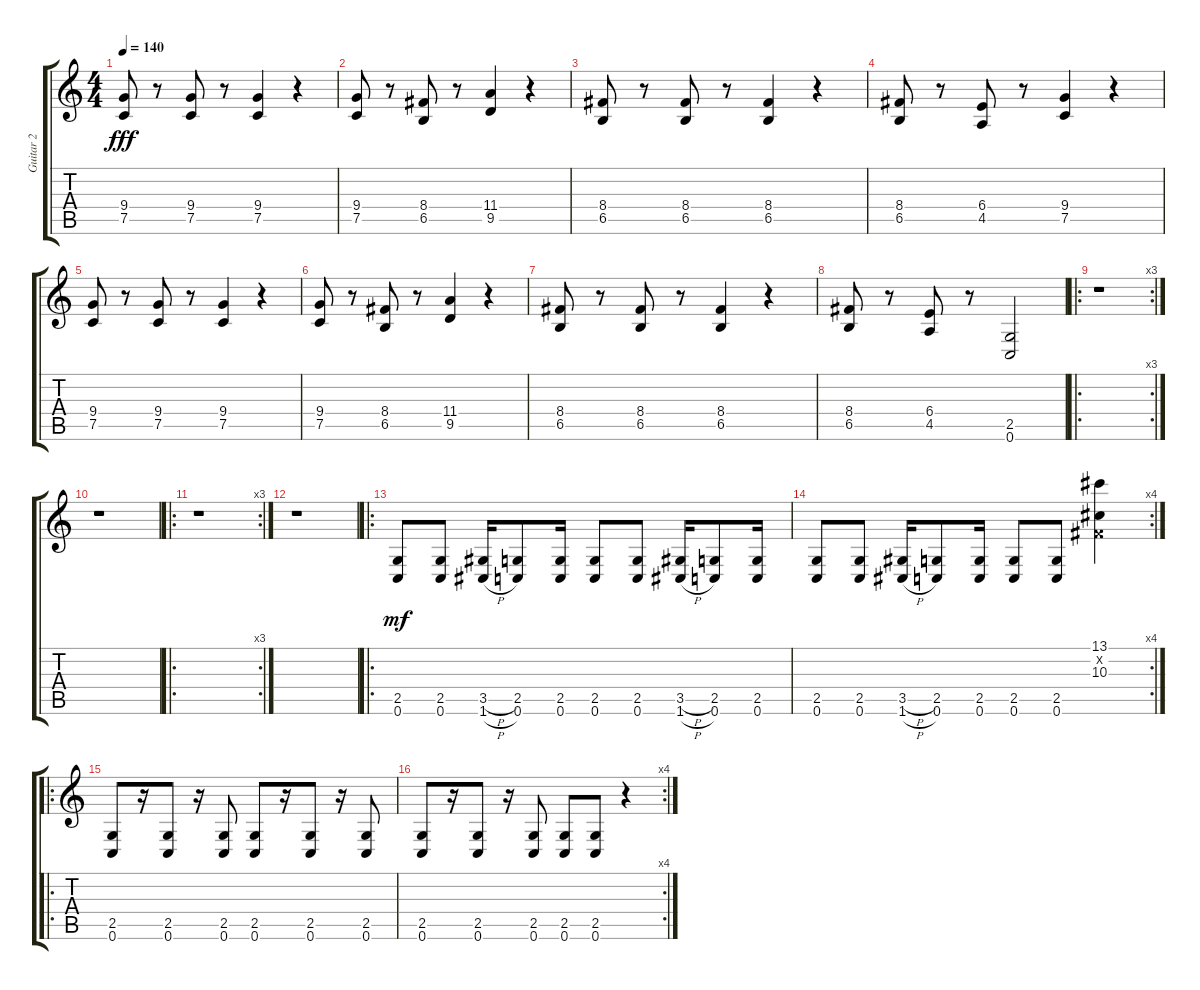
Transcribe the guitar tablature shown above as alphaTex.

\track ("Guitar 2" "Guitar 2") {instrument overdrivenguitar}
\staff {score tabs}
\tuning (C4 G3 Eb3 Bb2 F2 C2) {hide}
\ts (4 4)
\tempo 140
\clef g2
\ks c
(9.4 7.5).8{dy fff} r.8 (9.4 7.5).8 r.8 (9.4 7.5).4 r.4 |
(9.4 7.5).8 r.8 (8.4 6.5).8 r.8 (11.4 9.5).4 r.4 |
(8.4 6.5).8 r.8 (8.4 6.5).8 r.8 (8.4 6.5).4 r.4 |
(8.4 6.5).8 r.8 (6.4 4.5).8 r.8 (9.4 7.5).4 r.4 |
(9.4 7.5).8 r.8 (9.4 7.5).8 r.8 (9.4 7.5).4 r.4 |
(9.4 7.5).8 r.8 (8.4 6.5).8 r.8 (11.4 9.5).4 r.4 |
(8.4 6.5).8 r.8 (8.4 6.5).8 r.8 (8.4 6.5).4 r.4 |
(8.4 6.5).8 r.8 (6.4 4.5).8 r.8 (2.5 0.6).2 |
\ro
\rc 3
r.1 |
r.1 |
\ro
\rc 3
r.1 |
r.1 |
\ro
(2.5 0.6).8{dy mf} (2.5 0.6).8 (3.5{h} 1.6{h}).16 (2.5 0.6).8 (2.5 0.6).16 (2.5 0.6).8 (2.5 0.6).8 (3.5{h} 1.6{h}).16 (2.5 0.6).8 (2.5 0.6).16 |
\rc 4
(2.5 0.6).8 (2.5 0.6).8 (3.5{h} 1.6{h}).16 (2.5 0.6).8 (2.5 0.6).16 (2.5 0.6).8 (2.5 0.6).8 (13.1 -1.2{x} 10.3).4 |
\ro
(2.5 0.6).8 r.16 (2.5 0.6).8 r.16 (2.5 0.6).8 (2.5 0.6).8 r.16 (2.5 0.6).8 r.16 (2.5 0.6).8 |
\rc 4
(2.5 0.6).8 r.16 (2.5 0.6).8 r.16 (2.5 0.6).8 (2.5 0.6).8 (2.5 0.6).8 r.4
